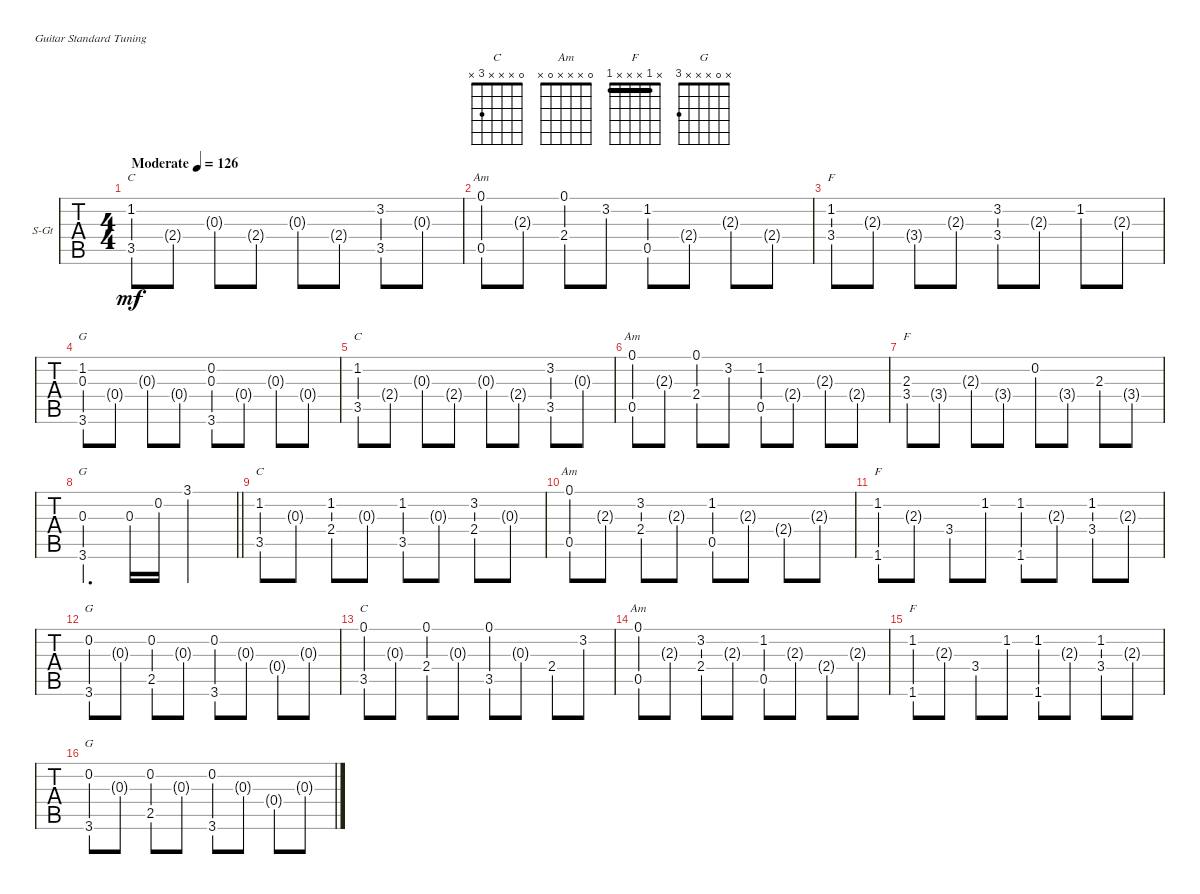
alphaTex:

\bracketExtendMode groupsimilarinstruments
\firstSystemTrackNameOrientation horizontal
\otherSystemsTrackNameOrientation horizontal
\track ("" "S-Gt") {instrument acousticguitarsteel}
\staff {tabs}
\tuning (E4 B3 G3 D3 A2 E2)
\chord ("C" x 1 x x x x)
\chord ("Am" 0 x x x x x)
\chord ("F" x 1 x x x x)
\chord ("G" x 1 x x x x)
\chord ("F" x x 2 x x x)
\chord ("G" x x 0 x x x)
\chord ("C" 0 x x x 3 x)
\chord ("F" x x x x x x)
\chord ("G" x x x x x x)
\chord ("Am" 0 x x x 0 x)
\chord ("F" x 1 x x x 1) {barre 1}
\chord ("G" x 0 x x x 3)
\ts (4 4)
\beaming (8 2 2 2 2)
\tempo (126 "Moderate")
\clef g2
\ks c
(1.2 3.5).8{ch "C" dy mf instrument acousticguitarsteel} 2.4{g}.8 0.3{g}.8 2.4{g}.8 0.3{g}.8 2.4{g}.8 (3.2 3.5).8 0.3{g}.8 |
(0.1 0.5).8{ch "Am"} 2.3{g}.8 (0.1 2.4).8 3.2.8 (1.2 0.5).8 2.4{g}.8 2.3{g}.8 2.4{g}.8 |
(1.2 3.4).8{ch "F"} 2.3{g}.8 3.4{g}.8 2.3{g}.8 (3.2 3.4).8 2.3{g}.8 1.2.8 2.3{g}.8 |
(1.2 0.3 3.6).8{ch "G"} 0.4{g}.8 0.3{g}.8 0.4{g}.8 (0.2 0.3 3.6).8 0.4{g}.8 0.3{g}.8 0.4{g}.8 |
(1.2 3.5).8{ch "C"} 2.4{g}.8 0.3{g}.8 2.4{g}.8 0.3{g}.8 2.4{g}.8 (3.2 3.5).8 0.3{g}.8 |
(0.1 0.5).8{ch "Am"} 2.3{g}.8 (0.1 2.4).8 3.2.8 (1.2 0.5).8 2.4{g}.8 2.3{g}.8 2.4{g}.8 |
(2.3 3.4).8{ch "F"} 3.4{g}.8 2.3{g}.8 3.4{g}.8 0.2.8 3.4{g}.8 2.3.8 3.4{g}.8 |
\barLineRight lightlight
(0.3 3.6).4{d ch "G"} 0.3.16 0.2.16 3.1.2 |
(3.5 1.2).8{ch "C"} 0.3{g}.8 (2.4 1.2).8 0.3{g}.8 (3.5 1.2).8 0.3{g}.8 (3.2 2.4).8 0.3{g}.8 |
(0.1 0.5).8{ch "Am"} 2.3{g}.8 (3.2 2.4).8 2.3{g}.8 (1.2 0.5).8 2.3{g}.8 2.4{g}.8 2.3{g}.8 |
(1.2 1.6).8{ch "F"} 2.3{g}.8 3.4.8 1.2.8 (1.2 1.6).8 2.3{g}.8 (1.2 3.4).8 2.3{g}.8 |
(0.2 3.6).8{ch "G"} 0.3{g}.8 (0.2 2.5).8 0.3{g}.8 (0.2 3.6).8 0.3{g}.8 0.4{g}.8 0.3{g}.8 |
(3.5 0.1).8{ch "C"} 0.3{g}.8 (2.4 0.1).8 0.3{g}.8 (3.5 0.1).8 0.3{g}.8 2.4.8 3.2.8 |
(0.1 0.5).8{ch "Am"} 2.3{g}.8 (3.2 2.4).8 2.3{g}.8 (1.2 0.5).8 2.3{g}.8 2.4{g}.8 2.3{g}.8 |
(1.2 1.6).8{ch "F"} 2.3{g}.8 3.4.8 1.2.8 (1.2 1.6).8 2.3{g}.8 (1.2 3.4).8 2.3{g}.8 |
(0.2 3.6).8{ch "G"} 0.3{g}.8 (0.2 2.5).8 0.3{g}.8 (0.2 3.6).8 0.3{g}.8 0.4{g}.8 0.3{g}.8
